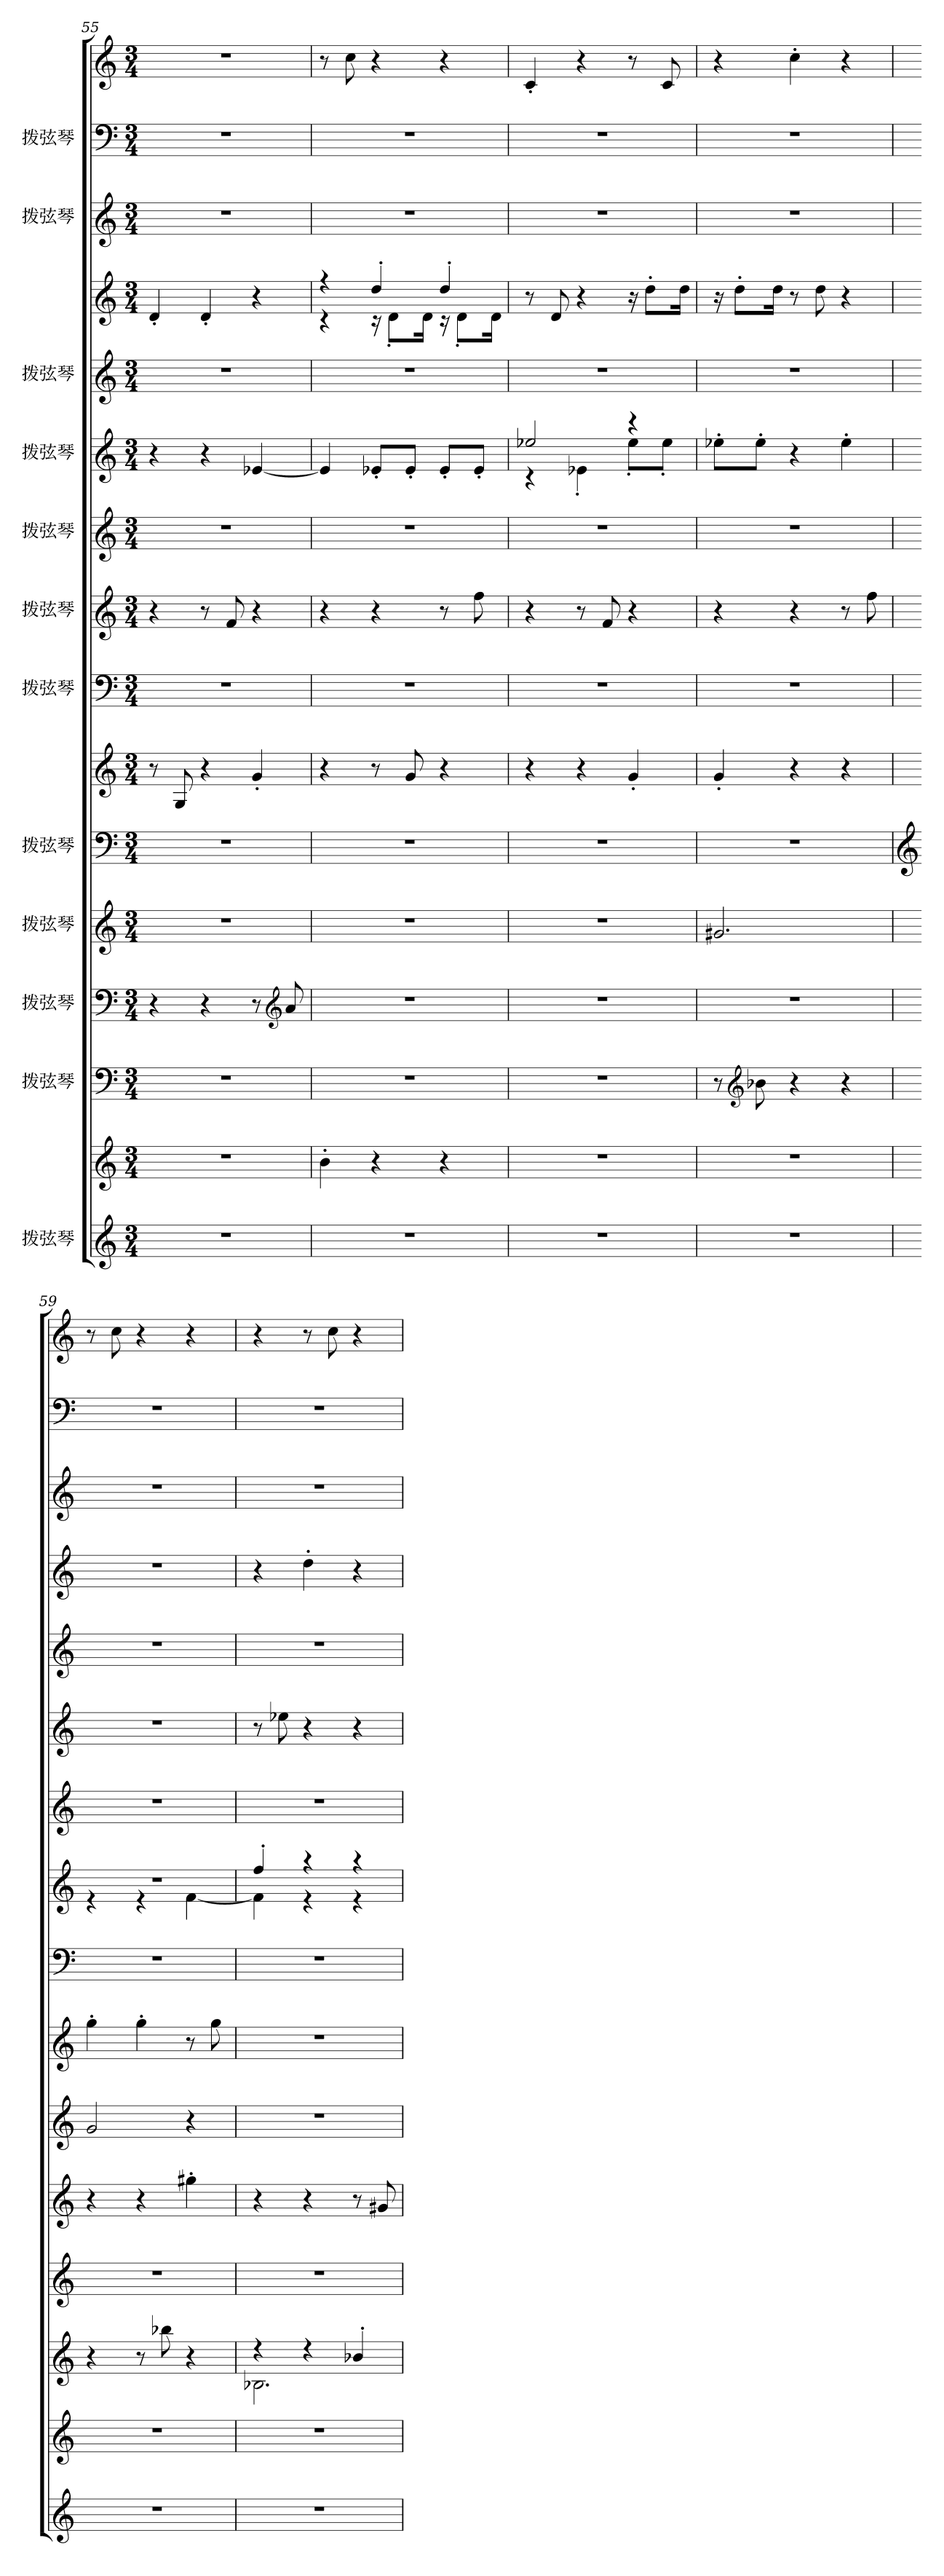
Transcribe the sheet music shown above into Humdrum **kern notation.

**kern	**kern	**kern	**kern	**kern	**kern	**kern	**kern	**kern	**kern	**kern	**kern	**kern	**kern	**kern	**kern
*part12	*part12	*part11	*part10	*part9	*part8	*part8	*part7	*part6	*part5	*part4	*part3	*part3	*part2	*part1	*part1
*staff16	*staff15	*staff14	*staff13	*staff12	*staff11	*staff10	*staff9	*staff8	*staff7	*staff6	*staff5	*staff4	*staff3	*staff2	*staff1
*I"拨弦琴	*	*I"拨弦琴	*I"拨弦琴	*I"拨弦琴	*I"拨弦琴	*	*I"拨弦琴	*I"拨弦琴	*I"拨弦琴	*I"拨弦琴	*I"拨弦琴	*	*I"拨弦琴	*I"拨弦琴	*
*clefG2	*clefG2	*clefF4	*clefF4	*clefG2	*clefF4	*clefG2	*clefF4	*clefG2	*clefG2	*clefG2	*clefG2	*clefG2	*clefG2	*clefF4	*clefG2
*k[]	*k[]	*k[]	*k[]	*k[]	*k[]	*k[]	*k[]	*k[]	*k[]	*k[]	*k[]	*k[]	*k[]	*k[]	*k[]
*M3/4	*M3/4	*M3/4	*M3/4	*M3/4	*M3/4	*M3/4	*M3/4	*M3/4	*M3/4	*M3/4	*M3/4	*M3/4	*M3/4	*M3/4	*M3/4
=55	=55	=55	=55	=55	=55	=55	=55	=55	=55	=55	=55	=55	=55	=55	=55
2.r	2.r	2.r	4r	2.r	2.r	8r	2.r	4r	2.r	4r	2.r	4d'/	2.r	2.r	2.r
.	.	.	.	.	.	8G/	.	.	.	.	.	.	.	.	.
.	.	.	4r	.	.	4r	.	8r	.	4r	.	4d'/	.	.	.
.	.	.	.	.	.	.	.	8f/	.	.	.	.	.	.	.
.	.	.	8r	.	.	4g'/	.	4r	.	[4e-X/	.	4r	.	.	.
*	*	*	*clefG2	*	*	*	*	*	*	*	*	*	*	*	*
.	.	.	8a/	.	.	.	.	.	.	.	.	.	.	.	.
=56	=56	=56	=56	=56	=56	=56	=56	=56	=56	=56	=56	=56	=56	=56	=56
*	*	*	*	*	*	*	*	*	*	*	*	*^	*	*	*
2.r	4b'\	2.r	2.r	2.r	2.r	4r	2.r	4r	2.r	4e-/]	2.r	4r	4r	2.r	2.r	8r
.	.	.	.	.	.	.	.	.	.	.	.	.	.	.	.	8cc\
.	4r	.	.	.	.	8r	.	4r	.	8e-X'/L	.	4dd'/	16r	.	.	4r
.	.	.	.	.	.	.	.	.	.	.	.	.	8d'\L	.	.	.
.	.	.	.	.	.	8g/	.	.	.	8e-'/J	.	.	.	.	.	.
.	.	.	.	.	.	.	.	.	.	.	.	.	16d\Jk	.	.	.
.	4r	.	.	.	.	4r	.	8r	.	8e-'/L	.	4dd'/	16r	.	.	4r
.	.	.	.	.	.	.	.	.	.	.	.	.	8d'\L	.	.	.
.	.	.	.	.	.	.	.	8ff\	.	8e-'/J	.	.	.	.	.	.
.	.	.	.	.	.	.	.	.	.	.	.	.	16d\Jk	.	.	.
*	*	*	*	*	*	*	*	*	*	*	*	*v	*v	*	*	*
=57	=57	=57	=57	=57	=57	=57	=57	=57	=57	=57	=57	=57	=57	=57	=57
*	*	*	*	*	*	*	*	*	*	*^	*	*	*	*	*
2.r	2.r	2.r	2.r	2.r	2.r	4r	2.r	4r	2.r	2ee-X/	4r	2.r	8r	2.r	2.r	4c'/
.	.	.	.	.	.	.	.	.	.	.	.	.	8d/	.	.	.
.	.	.	.	.	.	4r	.	8r	.	.	4e-X'\	.	4r	.	.	4r
.	.	.	.	.	.	.	.	8f/	.	.	.	.	.	.	.	.
.	.	.	.	.	.	4g'/	.	4r	.	4r	8ee-'\L	.	16r	.	.	8r
.	.	.	.	.	.	.	.	.	.	.	.	.	8dd'\L	.	.	.
.	.	.	.	.	.	.	.	.	.	.	8ee-'\J	.	.	.	.	8c/
.	.	.	.	.	.	.	.	.	.	.	.	.	16dd\Jk	.	.	.
*	*	*	*	*	*	*	*	*	*	*v	*v	*	*	*	*	*
=58	=58	=58	=58	=58	=58	=58	=58	=58	=58	=58	=58	=58	=58	=58	=58
2.r	2.r	8r	2.r	2.g#X/	2.r	4g'/	2.r	4r	2.r	8ee-X'\L	2.r	16r	2.r	2.r	4r
.	.	.	.	.	.	.	.	.	.	.	.	8dd'\L	.	.	.
*	*	*clefG2	*	*	*	*	*	*	*	*	*	*	*	*	*
.	.	8b-X\	.	.	.	.	.	.	.	8ee-'\J	.	.	.	.	.
.	.	.	.	.	.	.	.	.	.	.	.	16dd\Jk	.	.	.
.	.	4r	.	.	.	4r	.	4r	.	4r	.	8r	.	.	4cc'\
.	.	.	.	.	.	.	.	.	.	.	.	8dd\	.	.	.
.	.	4r	.	.	.	4r	.	8r	.	4ee-'\	.	4r	.	.	4r
.	.	.	.	.	.	.	.	8ff\	.	.	.	.	.	.	.
!!LO:PB:g=z
=59	=59	=59	=59	=59	=59	=59	=59	=59	=59	=59	=59	=59	=59	=59	=59
*	*	*	*	*	*clefG2	*	*	*	*	*	*	*	*	*	*
*	*	*	*	*	*	*	*	*^	*	*	*	*	*	*	*
2.r	2.r	4r	2.r	4r	2g/	4gg'\	2.r	2.r	4r	2.r	2.r	2.r	2.r	2.r	2.r	8r
.	.	.	.	.	.	.	.	.	.	.	.	.	.	.	.	8cc\
.	.	8r	.	4r	.	4gg'\	.	.	4r	.	.	.	.	.	.	4r
.	.	8bb-X\	.	.	.	.	.	.	.	.	.	.	.	.	.	.
.	.	4r	.	4gg#X'\	4r	8r	.	.	[4f\	.	.	.	.	.	.	4r
.	.	.	.	.	.	8gg\	.	.	.	.	.	.	.	.	.	.
=60	=60	=60	=60	=60	=60	=60	=60	=60	=60	=60	=60	=60	=60	=60	=60	=60
*	*	*^	*	*	*	*	*	*	*	*	*	*	*	*	*	*
2.r	2.r	4r	2.B-X\	2.r	4r	2.r	2.r	2.r	4ff'/	4f\]	2.r	8r	2.r	4r	2.r	2.r	4r
.	.	.	.	.	.	.	.	.	.	.	.	8ee-X\	.	.	.	.	.
.	.	4r	.	.	4r	.	.	.	4r	4r	.	4r	.	4dd'\	.	.	8r
.	.	.	.	.	.	.	.	.	.	.	.	.	.	.	.	.	8cc\
.	.	4b-X'/	.	.	8r	.	.	.	4r	4r	.	4r	.	4r	.	.	4r
.	.	.	.	.	8g#X/	.	.	.	.	.	.	.	.	.	.	.	.
*	*	*v	*v	*	*	*	*	*	*v	*v	*	*	*	*	*	*	*
=	=	=	=	=	=	=	=	=	=	=	=	=	=	=	=
*-	*-	*-	*-	*-	*-	*-	*-	*-	*-	*-	*-	*-	*-	*-	*-
